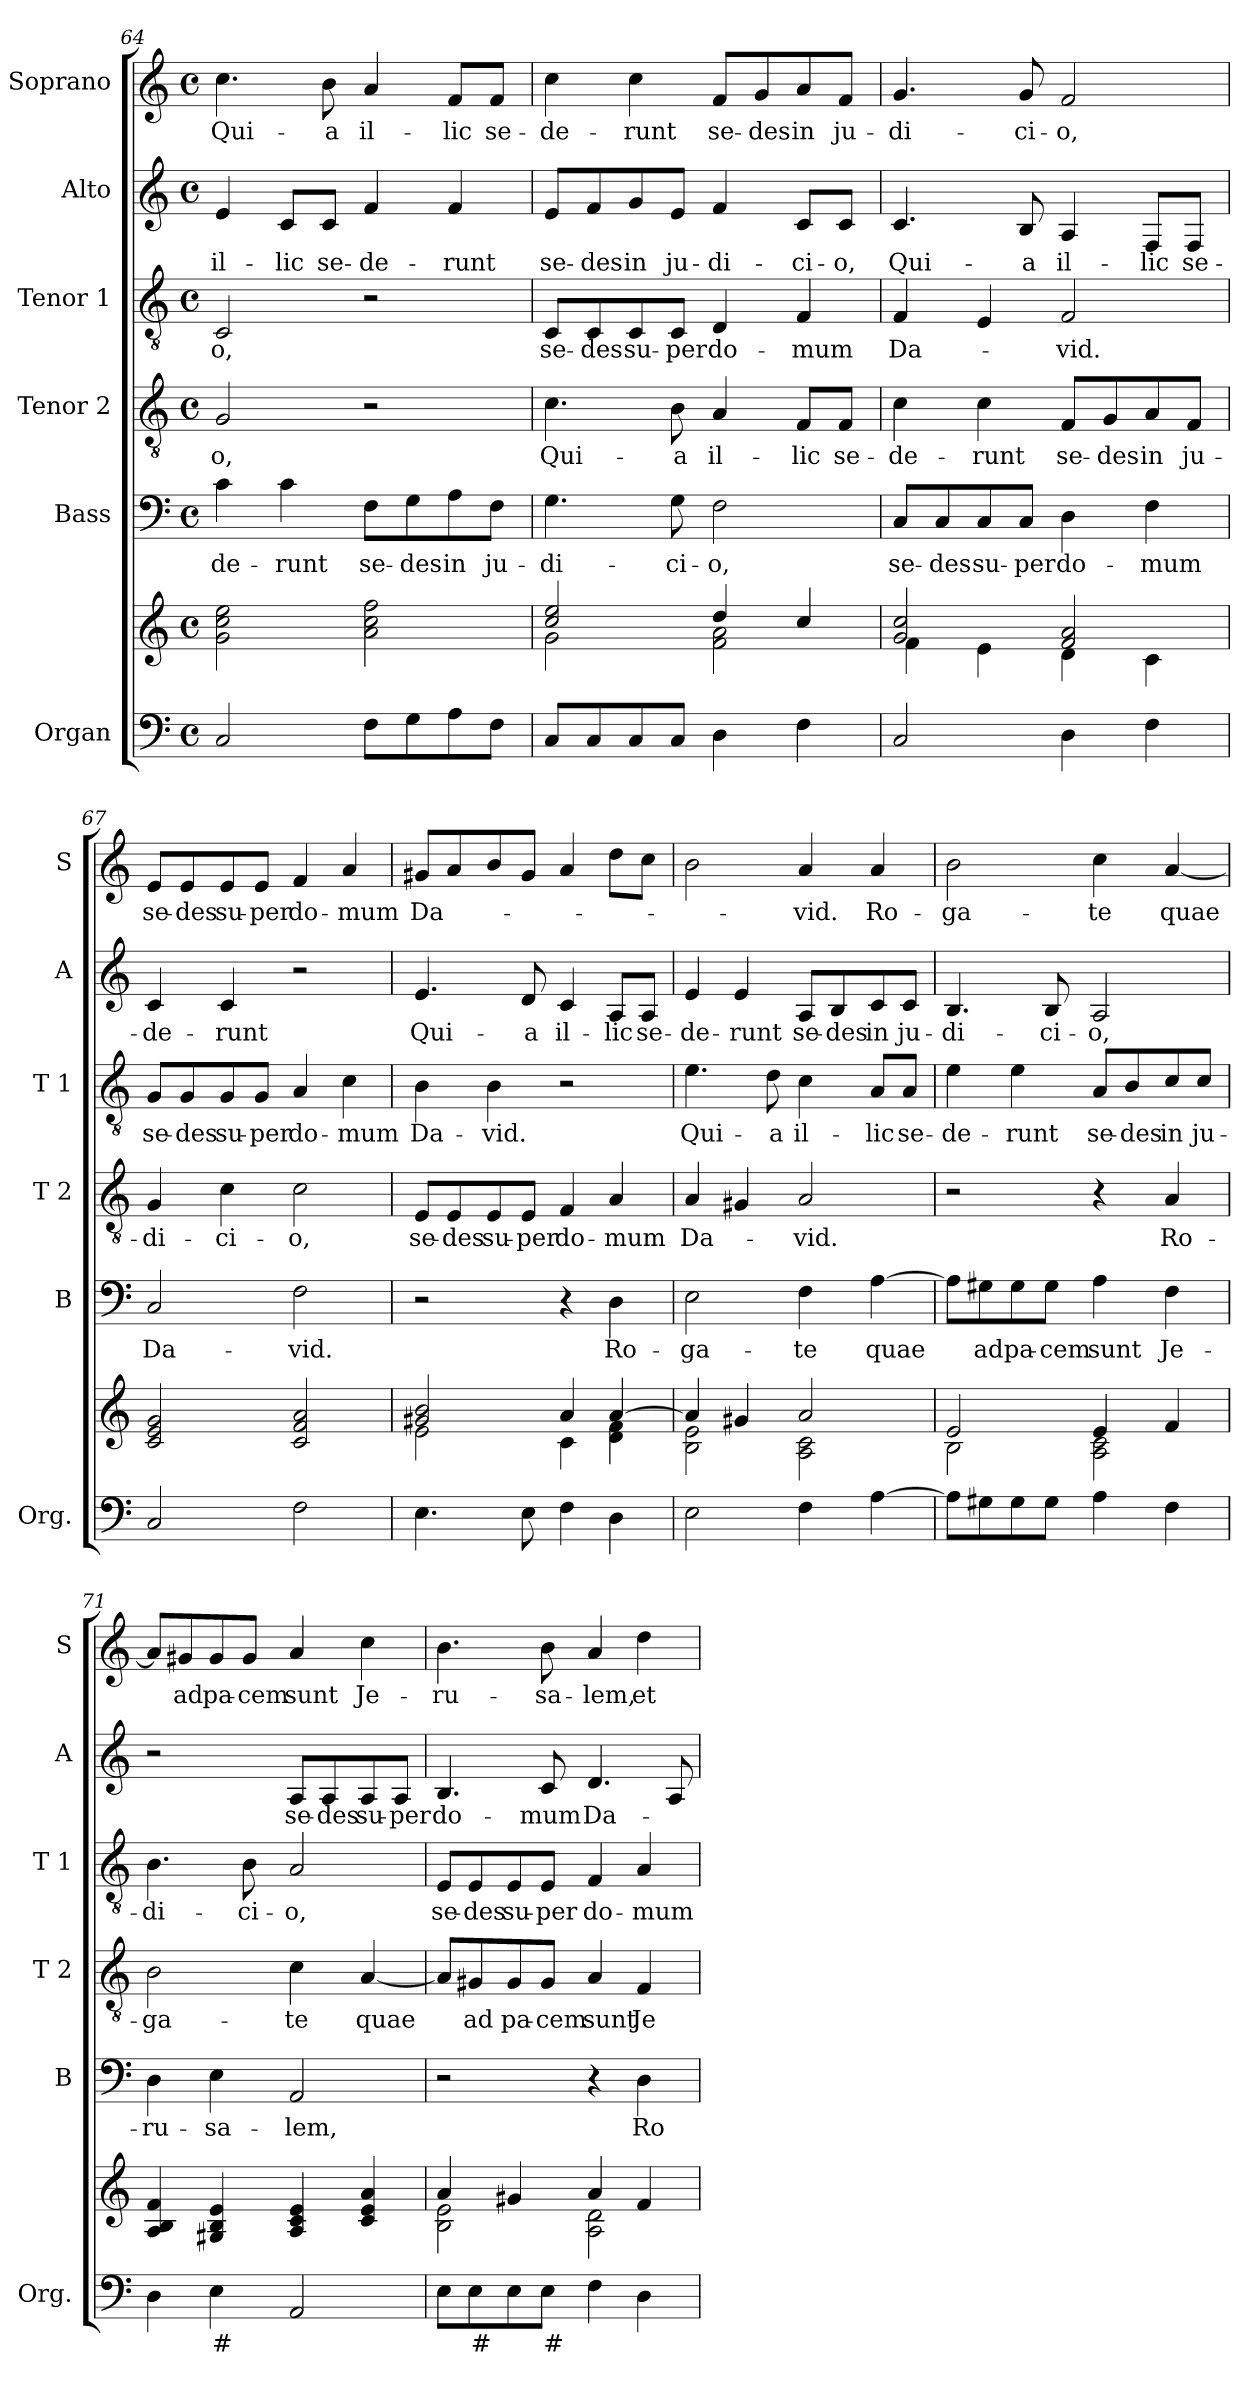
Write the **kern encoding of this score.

**kern	**text	**kern	**kern	**text	**kern	**text	**kern	**text	**kern	**text	**kern	**text
*part6	*part6	*part6	*part5	*part5	*part4	*part4	*part3	*part3	*part2	*part2	*part1	*part1
*staff7	*staff7	*staff6	*staff5	*staff5	*staff4	*staff4	*staff3	*staff3	*staff2	*staff2	*staff1	*staff1
*I"Organ	*	*	*I"Bass	*	*I"Tenor 2	*	*I"Tenor 1	*	*I"Alto	*	*I"Soprano	*
*I'Org.	*	*	*I'B	*	*I'T 2	*	*I'T 1	*	*I'A	*	*I'S	*
*clefF4	*	*clefG2	*clefF4	*	*clefGv2	*	*clefGv2	*	*clefG2	*	*clefG2	*
*k[]	*	*k[]	*k[]	*	*k[]	*	*k[]	*	*k[]	*	*k[]	*
*M4/4	*	*M4/4	*M4/4	*	*M4/4	*	*M4/4	*	*M4/4	*	*M4/4	*
*met(c)	*	*met(c)	*met(c)	*	*met(c)	*	*met(c)	*	*met(c)	*	*met(c)	*
=64	=64	=64	=64	=64	=64	=64	=64	=64	=64	=64	=64	=64
!	!	!	!	!LO:LY:b	!	!LO:LY:b	!	!LO:LY:b	!	!LO:LY:b	!	!LO:LY:b
2C/	.	2g!\ 2cc!\ 2ee!\	4c\	-de-	2G/	-o,	2C/	-o,	4e/	il-	4.cc\	Qui-
!	!	!	!	!LO:LY:b	!	!	!	!	!	!LO:LY:b	!	!
.	.	.	4c\	-runt	.	.	.	.	8c/L	-lic	.	.
!	!	!	!	!	!	!	!	!	!	!LO:LY:b	!	!LO:LY:b
.	.	.	.	.	.	.	.	.	8c/J	se-	8b\	-a
!	!	!	!	!LO:LY:b	!	!	!	!	!	!LO:LY:b	!	!LO:LY:b
8F\L	.	2a!\ 2cc!\ 2ff!\	8F\L	se-	2r	.	2r	.	4f/	-de-	4a/	il-
!	!	!	!	!LO:LY:b	!	!	!	!	!	!	!	!
8G\	.	.	8G\	-des	.	.	.	.	.	.	.	.
!	!	!	!	!LO:LY:b	!	!	!	!	!	!LO:LY:b	!	!LO:LY:b
8A\	.	.	8A\	in	.	.	.	.	4f/	-runt	8f/L	-lic
!	!	!	!	!LO:LY:b	!	!	!	!	!	!	!	!LO:LY:b
8F\J	.	.	8F\J	ju-	.	.	.	.	.	.	8f/J	se-
!!LO:LB:g=z
=65	=65	=65	=65	=65	=65	=65	=65	=65	=65	=65	=65	=65
*	*	*^	*	*	*	*	*	*	*	*	*	*
!	!	!	!	!	!LO:LY:b	!	!LO:LY:b	!	!LO:LY:b	!	!LO:LY:b	!	!LO:LY:b
8C/L	.	2cc!/ 2ee!/	2g!\	4.G\	-di-	4.c\	Qui-	8C/L	se-	8e/L	se-	4cc\	-de-
!	!	!	!	!	!	!	!	!	!LO:LY:b	!	!LO:LY:b	!	!
8C/	.	.	.	.	.	.	.	8C/	-des	8f/	-des	.	.
!	!	!	!	!	!	!	!	!	!LO:LY:b	!	!LO:LY:b	!	!LO:LY:b
8C/	.	.	.	.	.	.	.	8C/	su-	8g/	in	4cc\	-runt
!	!	!	!	!	!LO:LY:b	!	!LO:LY:b	!	!LO:LY:b	!	!LO:LY:b	!	!
8C/J	.	.	.	8G\	-ci-	8B\	-a	8C/J	-per	8e/J	ju-	.	.
!	!	!	!	!	!LO:LY:b	!	!LO:LY:b	!	!LO:LY:b	!	!LO:LY:b	!	!LO:LY:b
4D\	.	4dd!/	2f!\ 2a!\	2F\	-o,	4A/	il-	4D/	do-	4f/	-di-	8f/L	se-
!	!	!	!	!	!	!	!	!	!	!	!	!	!LO:LY:b
.	.	.	.	.	.	.	.	.	.	.	.	8g/	-des
!	!	!	!	!	!	!	!LO:LY:b	!	!LO:LY:b	!	!LO:LY:b	!	!LO:LY:b
4F\	.	4cc!/	.	.	.	8F/L	-lic	4F/	-mum	8c/L	-ci-	8a/	in
!	!	!	!	!	!	!	!LO:LY:b	!	!	!	!LO:LY:b	!	!LO:LY:b
.	.	.	.	.	.	8F/J	se-	.	.	8c/J	-o,	8f/J	ju-
=66	=66	=66	=66	=66	=66	=66	=66	=66	=66	=66	=66	=66	=66
!	!	!	!	!	!LO:LY:b	!	!LO:LY:b	!	!LO:LY:b	!	!LO:LY:b	!	!LO:LY:b
2C/	.	2g!/ 2cc!/	4f!\	8C/L	se-	4c\	-de-	4F/	Da-	4.c/	Qui-	4.g/	-di-
!	!	!	!	!	!LO:LY:b	!	!	!	!	!	!	!	!
.	.	.	.	8C/	-des	.	.	.	.	.	.	.	.
!	!	!	!	!	!LO:LY:b	!	!LO:LY:b	!	!	!	!	!	!
.	.	.	4e!\	8C/	su-	4c\	-runt	4E/	.	.	.	.	.
!	!	!	!	!	!LO:LY:b	!	!	!	!	!	!LO:LY:b	!	!LO:LY:b
.	.	.	.	8C/J	-per	.	.	.	.	8B/	-a	8g/	-ci-
!	!	!	!	!	!LO:LY:b	!	!LO:LY:b	!	!LO:LY:b	!	!LO:LY:b	!	!LO:LY:b
4D\	.	2f!/ 2a!/	4d!\	4D\	do-	8F/L	se-	2F/	-vid.	4A/	il-	2f/	-o,
!	!	!	!	!	!	!	!LO:LY:b	!	!	!	!	!	!
.	.	.	.	.	.	8G/	-des	.	.	.	.	.	.
!	!	!	!	!	!LO:LY:b	!	!LO:LY:b	!	!	!	!LO:LY:b	!	!
4F\	.	.	4c!\	4F\	-mum	8A/	in	.	.	8F/L	-lic	.	.
!	!	!	!	!	!	!	!LO:LY:b	!	!	!	!LO:LY:b	!	!
.	.	.	.	.	.	8F/J	ju-	.	.	8F/J	se-	.	.
*	*	*v	*v	*	*	*	*	*	*	*	*	*	*
=67	=67	=67	=67	=67	=67	=67	=67	=67	=67	=67	=67	=67
!	!	!	!	!LO:LY:b	!	!LO:LY:b	!	!LO:LY:b	!	!LO:LY:b	!	!LO:LY:b
2C/	.	2c!/ 2e!/ 2g!/	2C/	Da-	4G/	-di-	8G/L	se-	4c/	-de-	8e/L	se-
!	!	!	!	!	!	!	!	!LO:LY:b	!	!	!	!LO:LY:b
.	.	.	.	.	.	.	8G/	-des	.	.	8e/	-des
!	!	!	!	!	!	!LO:LY:b	!	!LO:LY:b	!	!LO:LY:b	!	!LO:LY:b
.	.	.	.	.	4c\	-ci-	8G/	su-	4c/	-runt	8e/	su-
!	!	!	!	!	!	!	!	!LO:LY:b	!	!	!	!LO:LY:b
.	.	.	.	.	.	.	8G/J	-per	.	.	8e/J	-per
!	!	!	!	!LO:LY:b	!	!LO:LY:b	!	!LO:LY:b	!	!	!	!LO:LY:b
2F\	.	2c!/ 2f!/ 2a!/	2F\	-vid.	2c\	-o,	4A/	do-	2r	.	4f/	do-
!	!	!	!	!	!	!	!	!LO:LY:b	!	!	!	!LO:LY:b
.	.	.	.	.	.	.	4c\	-mum	.	.	4a/	-mum
=68	=68	=68	=68	=68	=68	=68	=68	=68	=68	=68	=68	=68
*	*	*^	*	*	*	*	*	*	*	*	*	*
!	!	!	!	!	!	!	!LO:LY:b	!	!LO:LY:b	!	!LO:LY:b	!	!LO:LY:b
4.E\	.	2g#X!/ 2b!/	2e!\	2r	.	8E/L	se-	4B\	Da-	4.e/	Qui-	8g#X/L	Da-
!	!	!	!	!	!	!	!LO:LY:b	!	!	!	!	!	!
.	.	.	.	.	.	8E/	-des	.	.	.	.	8a/	.
!	!	!	!	!	!	!	!LO:LY:b	!	!LO:LY:b	!	!	!	!
.	.	.	.	.	.	8E/	su-	4B\	-vid.	.	.	8b/	.
!	!	!	!	!	!	!	!LO:LY:b	!	!	!	!LO:LY:b	!	!
8E\	.	.	.	.	.	8E/J	-per	.	.	8d/	-a	8g#/J	.
!	!	!	!	!	!	!	!LO:LY:b	!	!	!	!LO:LY:b	!	!
4F\	.	4a!/	4c!\	4r	.	4F/	do-	2r	.	4c/	il-	4a/	.
!	!	!	!	!	!LO:LY:b	!	!LO:LY:b	!	!	!	!LO:LY:b	!	!
4D\	.	[4a!/	4d!\ 4f!\	4D\	Ro-	4A/	-mum	.	.	8A/L	-lic	8dd\L	.
!	!	!	!	!	!	!	!	!	!	!	!LO:LY:b	!	!
.	.	.	.	.	.	.	.	.	.	8A/J	se-	8cc\J	.
!!LO:PB:g=z
=69	=69	=69	=69	=69	=69	=69	=69	=69	=69	=69	=69	=69	=69
!	!	!	!	!	!LO:LY:b	!	!LO:LY:b	!	!LO:LY:b	!	!LO:LY:b	!	!
2E\	.	4a!/]	2B!\ 2e!\	2E\	-ga-	4A/	Da-	4.e\	Qui-	4e/	-de-	2b\	.
!	!	!	!	!	!	!	!	!	!	!	!LO:LY:b	!	!
.	.	4g#X!/	.	.	.	4G#X/	.	.	.	4e/	-runt	.	.
!	!	!	!	!	!	!	!	!	!LO:LY:b	!	!	!	!
.	.	.	.	.	.	.	.	8d\	-a	.	.	.	.
!	!	!	!	!	!LO:LY:b	!	!LO:LY:b	!	!LO:LY:b	!	!LO:LY:b	!	!LO:LY:b
4F\	.	2a!/	2A!\ 2c!\	4F\	-te	2A/	-vid.	4c\	il-	8A/L	se-	4a/	-vid.
!	!	!	!	!	!	!	!	!	!	!	!LO:LY:b	!	!
.	.	.	.	.	.	.	.	.	.	8B/	-des	.	.
!	!	!	!	!	!LO:LY:b	!	!	!	!LO:LY:b	!	!LO:LY:b	!	!LO:LY:b
[4A\	.	.	.	[4A\	quae	.	.	8A/L	-lic	8c/	in	4a/	Ro-
!	!	!	!	!	!	!	!	!	!LO:LY:b	!	!LO:LY:b	!	!
.	.	.	.	.	.	.	.	8A/J	se-	8c/J	ju-	.	.
=70	=70	=70	=70	=70	=70	=70	=70	=70	=70	=70	=70	=70	=70
!	!	!	!	!	!	!	!	!	!LO:LY:b	!	!LO:LY:b	!	!LO:LY:b
8A\L]	.	2e!/	2B!\	8A\L]	.	2r	.	4e\	-de-	4.B/	-di-	2b\	-ga-
!	!	!	!	!	!LO:LY:b	!	!	!	!	!	!	!	!
8G#X\	.	.	.	8G#X\	ad	.	.	.	.	.	.	.	.
!	!	!	!	!	!LO:LY:b	!	!	!	!LO:LY:b	!	!	!	!
8G#\	.	.	.	8G#\	pa-	.	.	4e\	-runt	.	.	.	.
!	!	!	!	!	!LO:LY:b	!	!	!	!	!	!LO:LY:b	!	!
8G#\J	.	.	.	8G#\J	-cem	.	.	.	.	8B/	-ci-	.	.
!	!	!	!	!	!LO:LY:b	!	!	!	!LO:LY:b	!	!LO:LY:b	!	!LO:LY:b
4A\	.	4e!/	2A!\ 2c!\	4A\	sunt	4r	.	8A/L	se-	2A/	-o,	4cc\	-te
!	!	!	!	!	!	!	!	!	!LO:LY:b	!	!	!	!
.	.	.	.	.	.	.	.	8B/	-des	.	.	.	.
!	!	!	!	!	!LO:LY:b	!	!LO:LY:b	!	!LO:LY:b	!	!	!	!LO:LY:b
4F\	.	4f!/	.	4F\	Je-	4A/	Ro-	8c/	in	.	.	[4a/	quae
!	!	!	!	!	!	!	!	!	!LO:LY:b	!	!	!	!
.	.	.	.	.	.	.	.	8c/J	ju-	.	.	.	.
*	*	*v	*v	*	*	*	*	*	*	*	*	*	*
=71	=71	=71	=71	=71	=71	=71	=71	=71	=71	=71	=71	=71
!	!	!	!	!LO:LY:b	!	!LO:LY:b	!	!LO:LY:b	!	!	!	!
4D\	.	4A!/ 4B!/ 4f!/	4D\	-ru-	2B\	-ga-	4.B\	-di-	2r	.	8a/L]	.
!	!	!	!	!	!	!	!	!	!	!	!	!LO:LY:b
.	.	.	.	.	.	.	.	.	.	.	8g#X/	ad
!	!LO:LY:b	!	!	!LO:LY:b	!	!	!	!	!	!	!	!LO:LY:b
4E\	#	4G#X!/ 4B!/ 4e!/	4E\	-sa-	.	.	.	.	.	.	8g#/	pa-
!	!	!	!	!	!	!	!	!LO:LY:b	!	!	!	!LO:LY:b
.	.	.	.	.	.	.	8B\	-ci-	.	.	8g#/J	-cem
!	!	!	!	!LO:LY:b	!	!LO:LY:b	!	!LO:LY:b	!	!LO:LY:b	!	!LO:LY:b
2AA/	.	4A!/ 4c!/ 4e!/	2AA/	-lem,	4c\	-te	2A/	-o,	8A/L	se-	4a/	sunt
!	!	!	!	!	!	!	!	!	!	!LO:LY:b	!	!
.	.	.	.	.	.	.	.	.	8A/	-des	.	.
!	!	!	!	!	!	!LO:LY:b	!	!	!	!LO:LY:b	!	!LO:LY:b
.	.	4c!/ 4e!/ 4a!/	.	.	[4A/	quae	.	.	8A/	su-	4cc\	Je-
!	!	!	!	!	!	!	!	!	!	!LO:LY:b	!	!
.	.	.	.	.	.	.	.	.	8A/J	-per	.	.
=72	=72	=72	=72	=72	=72	=72	=72	=72	=72	=72	=72	=72
*	*	*^	*	*	*	*	*	*	*	*	*	*
!	!	!	!	!	!	!	!	!	!LO:LY:b	!	!LO:LY:b	!	!LO:LY:b
8E\L	.	4a!/	2B!\ 2e!\	2r	.	8A/L]	.	8E/L	se-	4.B/	do-	4.b\	-ru-
!	!LO:LY:b	!	!	!	!	!	!LO:LY:b	!	!LO:LY:b	!	!	!	!
8E\	#	.	.	.	.	8G#X/	ad	8E/	-des	.	.	.	.
!	!	!	!	!	!	!	!LO:LY:b	!	!LO:LY:b	!	!	!	!
8E\	.	4g#X!/	.	.	.	8G#/	pa-	8E/	su-	.	.	.	.
!	!LO:LY:b	!	!	!	!	!	!LO:LY:b	!	!LO:LY:b	!	!LO:LY:b	!	!LO:LY:b
8E\J	#	.	.	.	.	8G#/J	-cem	8E/J	-per	8c/	-mum	8b\	-sa-
!	!	!	!	!	!	!	!LO:LY:b	!	!LO:LY:b	!	!LO:LY:b	!	!LO:LY:b
4F\	.	4a!/	2A!\ 2d!\	4r	.	4A/	sunt	4F/	do-	4.d/	Da-	4a/	-lem,
!	!	!	!	!	!LO:LY:b	!	!LO:LY:b	!	!LO:LY:b	!	!	!	!LO:LY:b
4D\	.	4f!/	.	4D\	Ro-	4F/	Je-	4A/	-mum	.	.	4dd\	et
.	.	.	.	.	.	.	.	.	.	8A/	.	.	.
*	*	*v	*v	*	*	*	*	*	*	*	*	*	*
=	=	=	=	=	=	=	=	=	=	=	=	=
*-	*-	*-	*-	*-	*-	*-	*-	*-	*-	*-	*-	*-
